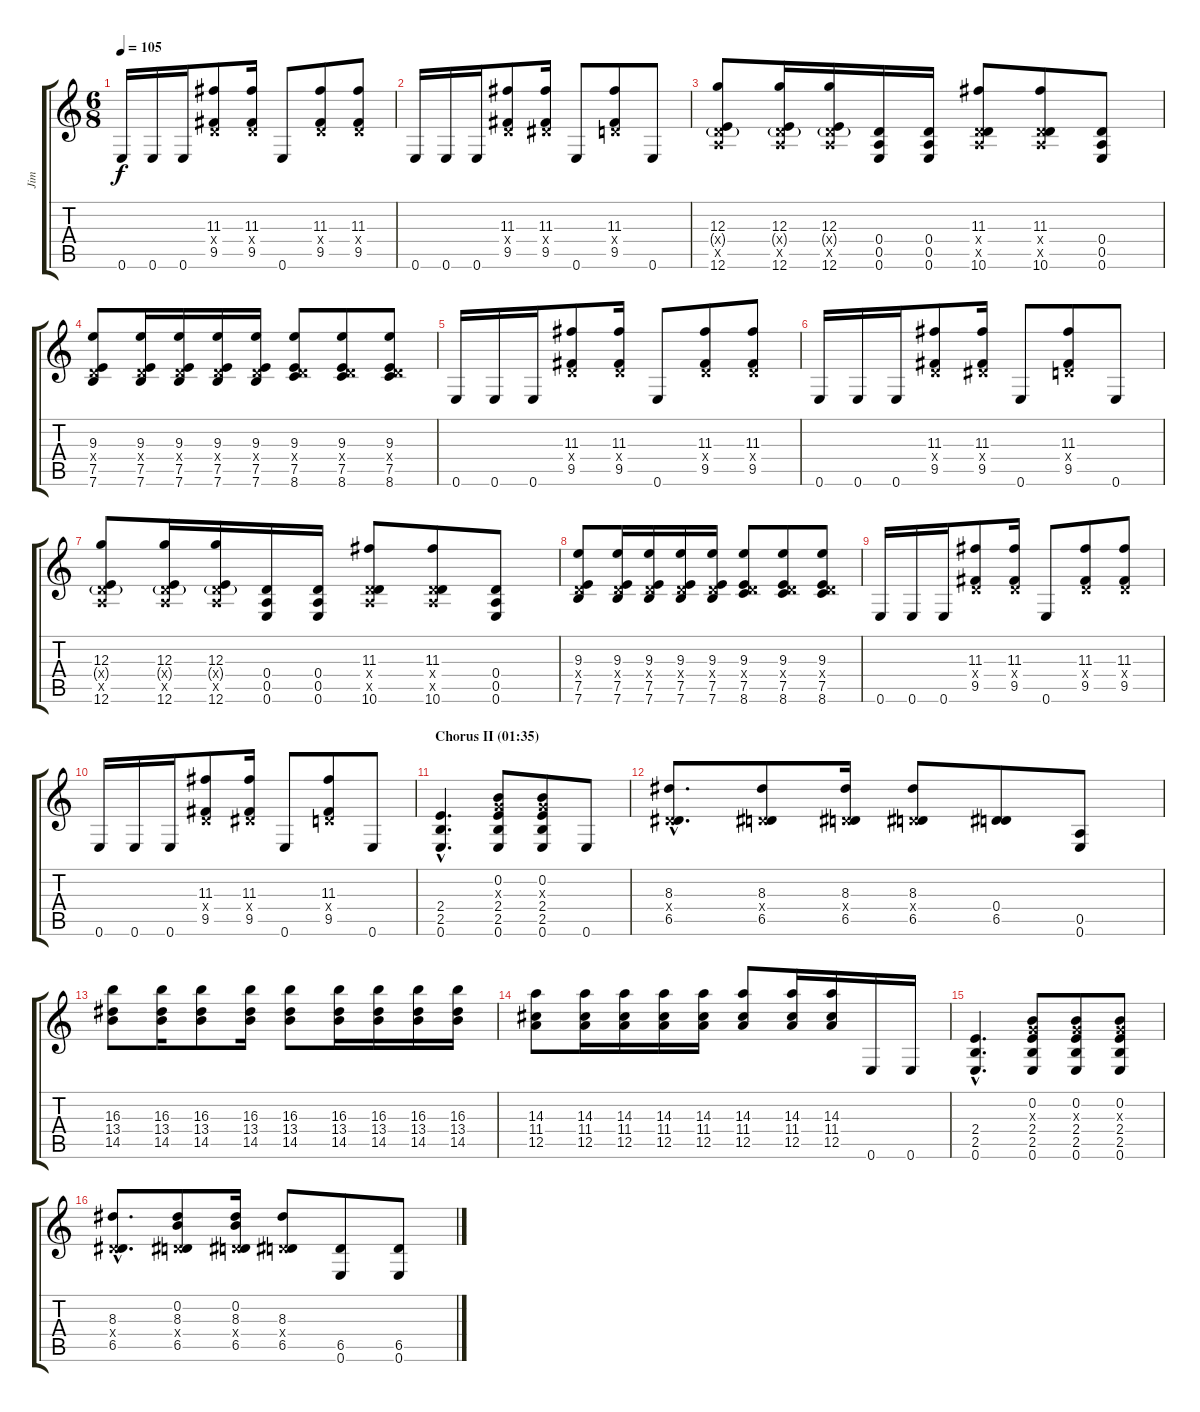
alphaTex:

\track ("Jim" "Jim") {instrument distortionguitar}
\staff {score tabs}
\tuning (E4 B3 G3 D3 A2 E2) {hide}
\ts (6 8)
\tempo 105
\clef g2
\ks c
0.6.16{dy f} 0.6.16 0.6.16 (11.3 0.4{x} 9.5).8 (11.3 0.4{x} 9.5).16 0.6.8 (11.3 0.4{x} 9.5).8 (11.3 0.4{x} 9.5).8 |
0.6.16 0.6.16 0.6.16 (11.3 0.4{x} 9.5).8 (11.3 1.4{x} 9.5).16 0.6.8 (11.3 0.4{x} 9.5).8 0.6.8 |
(12.3 0.4{g x} 0.5{x} 12.6).8 (12.3 0.4{g x} 0.5{x} 12.6).16 (12.3 0.4{g x} 0.5{x} 12.6).16 (0.4 0.5 0.6).16 (0.4 0.5 0.6).16 (11.3 0.4{x} 0.5{x} 10.6).8 (11.3 0.4{x} 0.5{x} 10.6).8 (0.4 0.5 0.6).8 |
(9.3 0.4{x} 7.5 7.6).8 (9.3 0.4{x} 7.5 7.6).16 (9.3 0.4{x} 7.5 7.6).16 (9.3 0.4{x} 7.5 7.6).16 (9.3 0.4{x} 7.5 7.6).16 (9.3 0.4{x} 7.5 8.6).8 (9.3 0.4{x} 7.5 8.6).8 (9.3 0.4{x} 7.5 8.6).8 |
0.6.16 0.6.16 0.6.16 (11.3 0.4{x} 9.5).8 (11.3 0.4{x} 9.5).16 0.6.8 (11.3 0.4{x} 9.5).8 (11.3 0.4{x} 9.5).8 |
0.6.16 0.6.16 0.6.16 (11.3 0.4{x} 9.5).8 (11.3 1.4{x} 9.5).16 0.6.8 (11.3 0.4{x} 9.5).8 0.6.8 |
(12.3 0.4{g x} 0.5{x} 12.6).8 (12.3 0.4{g x} 0.5{x} 12.6).16 (12.3 0.4{g x} 0.5{x} 12.6).16 (0.4 0.5 0.6).16 (0.4 0.5 0.6).16 (11.3 0.4{x} 0.5{x} 10.6).8 (11.3 0.4{x} 0.5{x} 10.6).8 (0.4 0.5 0.6).8 |
(9.3 0.4{x} 7.5 7.6).8 (9.3 0.4{x} 7.5 7.6).16 (9.3 0.4{x} 7.5 7.6).16 (9.3 0.4{x} 7.5 7.6).16 (9.3 0.4{x} 7.5 7.6).16 (9.3 0.4{x} 7.5 8.6).8 (9.3 0.4{x} 7.5 8.6).8 (9.3 0.4{x} 7.5 8.6).8 |
0.6.16 0.6.16 0.6.16 (11.3 0.4{x} 9.5).8 (11.3 0.4{x} 9.5).16 0.6.8 (11.3 0.4{x} 9.5).8 (11.3 0.4{x} 9.5).8 |
0.6.16 0.6.16 0.6.16 (11.3 0.4{x} 9.5).8 (11.3 1.4{x} 9.5).16 0.6.8 (11.3 0.4{x} 9.5).8 0.6.8 |
\section ("" "Chorus II (01:35)")
(2.4{hac} 2.5{hac} 0.6{hac}).4{d} (0.2 0.3{x} 2.4 2.5 0.6).8 (0.2 0.3{x} 2.4 2.5 0.6).8 0.6.8 |
(8.3{hac} 0.4{hac x} 6.5{hac}).8{d} (8.3 0.4{x} 6.5).8 (8.3 0.4{x} 6.5).16 (8.3 0.4{x} 6.5).8 (0.4 6.5).8 (0.5 0.6).8 |
(16.3 13.4 14.5).8 (16.3 13.4 14.5).16 (16.3 13.4 14.5).8 (16.3 13.4 14.5).16 (16.3 13.4 14.5).8 (16.3 13.4 14.5).16 (16.3 13.4 14.5).16 (16.3 13.4 14.5).16 (16.3 13.4 14.5).16 |
(14.3 11.4 12.5).8 (14.3 11.4 12.5).16 (14.3 11.4 12.5).16 (14.3 11.4 12.5).16 (14.3 11.4 12.5).16 (14.3 11.4 12.5).8 (14.3 11.4 12.5).16 (14.3 11.4 12.5).16 0.6.16 0.6.16 |
(2.4{hac} 2.5{hac} 0.6{hac}).4{d} (0.2 0.3{x} 2.4 2.5 0.6).8 (0.2 0.3{x} 2.4 2.5 0.6).8 (0.2 0.3{x} 2.4 2.5 0.6).8 |
(8.3{hac} 0.4{hac x} 6.5{hac}).8{d} (0.2 8.3 0.4{x} 6.5).8 (0.2 8.3 0.4{x} 6.5).16 (8.3 0.4{x} 6.5).8 (6.5 0.6).8 (6.5 0.6).8
